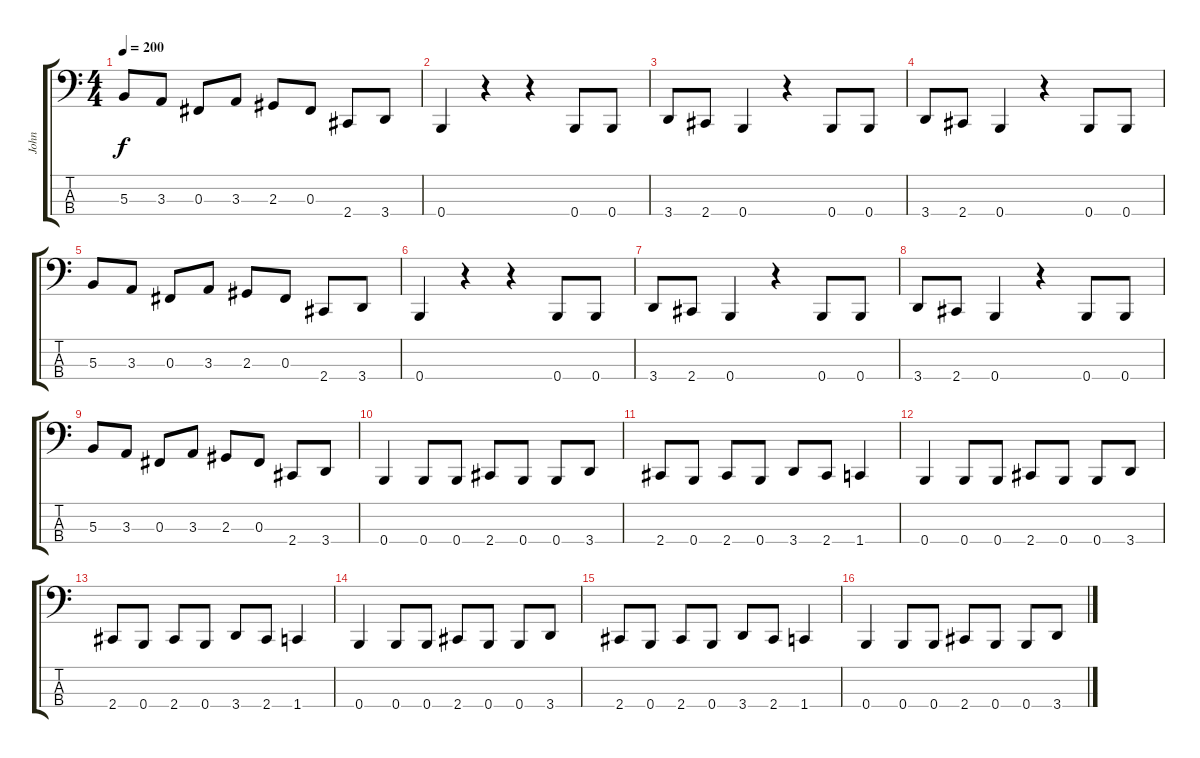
\track ("John" "John") {instrument electricbasspick}
\staff {score tabs}
\tuning (E2 B1 Gb1 B0) {hide}
\ts (4 4)
\tempo 200
\clef f4
\ks c
5.3.8{dy f} 3.3.8 0.3.8 3.3.8 2.3.8 0.3.8 2.4.8 3.4.8 |
0.4.4 r.4 r.4 0.4.8 0.4.8 |
3.4.8 2.4.8 0.4.4 r.4 0.4.8 0.4.8 |
3.4.8 2.4.8 0.4.4 r.4 0.4.8 0.4.8 |
5.3.8 3.3.8 0.3.8 3.3.8 2.3.8 0.3.8 2.4.8 3.4.8 |
0.4.4 r.4 r.4 0.4.8 0.4.8 |
3.4.8 2.4.8 0.4.4 r.4 0.4.8 0.4.8 |
3.4.8 2.4.8 0.4.4 r.4 0.4.8 0.4.8 |
5.3.8 3.3.8 0.3.8 3.3.8 2.3.8 0.3.8 2.4.8 3.4.8 |
0.4.4 0.4.8 0.4.8 2.4.8 0.4.8 0.4.8 3.4.8 |
2.4.8 0.4.8 2.4.8 0.4.8 3.4.8 2.4.8 1.4.4 |
0.4.4 0.4.8 0.4.8 2.4.8 0.4.8 0.4.8 3.4.8 |
2.4.8 0.4.8 2.4.8 0.4.8 3.4.8 2.4.8 1.4.4 |
0.4.4 0.4.8 0.4.8 2.4.8 0.4.8 0.4.8 3.4.8 |
2.4.8 0.4.8 2.4.8 0.4.8 3.4.8 2.4.8 1.4.4 |
0.4.4 0.4.8 0.4.8 2.4.8 0.4.8 0.4.8 3.4.8
